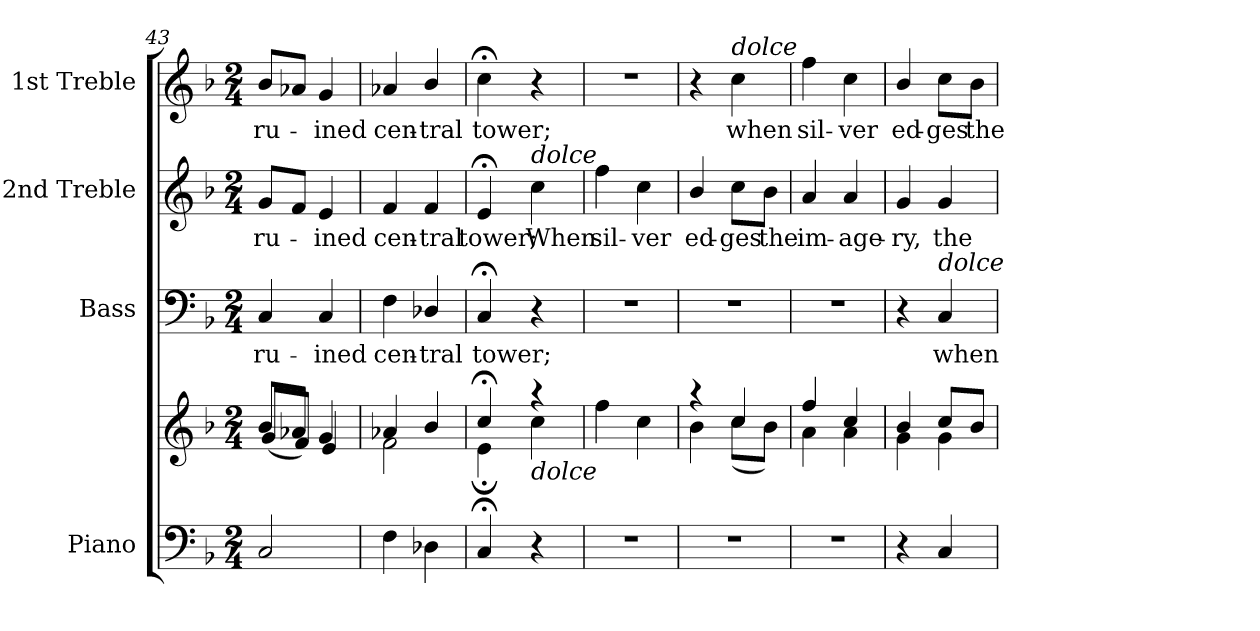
**kern	**kern	**kern	**text	**kern	**text	**kern	**text
*part4	*part4	*part3	*part3	*part2	*part2	*part1	*part1
*staff5	*staff4	*staff3	*staff3	*staff2	*staff2	*staff1	*staff1
*I"Piano	*	*I"Bass	*	*I"2nd Treble	*	*I"1st Treble	*
*clefF4	*clefG2	*clefF4	*	*clefG2	*	*clefG2	*
*k[b-]	*k[b-]	*k[b-]	*	*k[b-]	*	*k[b-]	*
*F:	*F:	*F:	*	*F:	*	*F:	*
*M2/4	*M2/4	*M2/4	*	*M2/4	*	*M2/4	*
=43	=43	=43	=43	=43	=43	=43	=43
*	*^	*	*	*	*	*	*
!	!	!	!	!LO:LY:b:color=#000000	!	!	!	!
!	!	!	!	!	!	!LO:LY:b:color=#000000	!	!
!	!	!	!	!	!	!	!	!LO:LY:b:color=#000000
2Ci/	8b-i/L	(8gi/L	4Ci/	ru-	8gi/L	ru-	8b-i/L	ru-
.	8a-Xi/J	8fi/J)	.	.	8fi/J	.	8a-Xi/J	.
!	!	!	!	!LO:LY:b:color=#000000	!	!	!	!
!	!	!	!	!	!	!LO:LY:b:color=#000000	!	!
!	!	!	!	!	!	!	!	!LO:LY:b:color=#000000
.	4gi/	4ei/	4Ci/	-ined	4ei/	-ined	4gi/	-ined
!!LO:PB:g=z
=44	=44	=44	=44	=44	=44	=44	=44	=44
!	!	!	!	!LO:LY:b:color=#000000	!	!	!	!
!	!	!	!	!	!	!LO:LY:b:color=#000000	!	!
!	!	!	!	!	!	!	!	!LO:LY:b:color=#000000
4Fi\	4a-Xi/	2fi\	4Fi\	cen-	4fi/	cen-	4a-Xi/	cen-
!	!	!	!	!LO:LY:b:color=#000000	!	!	!	!
!	!	!	!	!	!	!LO:LY:b:color=#000000	!	!
!	!	!	!	!	!	!	!	!LO:LY:b:color=#000000
4D-Xi\	4b-i/	.	4D-Xi/	-tral	4fi/	-tral	4b-i/	-tral
=45	=45	=45	=45	=45	=45	=45	=45	=45
!	!	!	!	!LO:LY:b:color=#000000	!	!	!	!
!	!	!	!	!	!	!LO:LY:b:color=#000000	!	!
!	!	!	!	!	!	!	!	!LO:LY:b:color=#000000
4C;i/	4cc;i/	4e;i\	4C;i/	tower;	4e;i/	tower;	4cc;i\	tower;
!	!	!	!	!	!LO:TX:a:i:t=dolce	!	!	!
!	!LO:TX:b:i:t=dolce	!	!	!	!	!	!	!
!	!	!	!	!	!	!LO:LY:b:color=#000000	!	!
4r	4r	4cci\	4r	.	4cci\	When	4r	.
=46	=46	=46	=46	=46	=46	=46	=46	=46
!LO:N:vis=1	!LO:N:vis=1	!	!LO:N:vis=1	!	!	!	!	!
!	!	!	!	!	!	!LO:LY:b:color=#000000	!LO:N:vis=1	!
2r	2ryy	4ffi\	2r	.	4ffi\	sil-	2r	.
!	!	!	!	!	!	!LO:LY:b:color=#000000	!	!
.	.	4cci\	.	.	4cci\	-ver	.	.
=47	=47	=47	=47	=47	=47	=47	=47	=47
!LO:N:vis=1	!	!	!LO:N:vis=1	!	!	!	!	!
!	!	!	!	!	!	!LO:LY:b:color=#000000	!	!
2r	4r	4b-i\	2r	.	4b-i/	ed-	4r	.
!	!	!	!	!	!	!LO:LY:b:color=#000000	!	!
!	!	!	!	!	!	!	!LO:TX:a:i:t=dolce	!
!	!	!	!	!	!	!	!	!LO:LY:b:color=#000000
.	4cci/	(8cci\L	.	.	8cci\L	-ges	4cci\	when
!	!	!	!	!	!	!LO:LY:b:color=#000000	!	!
.	.	8b-i\J)	.	.	8b-i\J	the	.	.
=48	=48	=48	=48	=48	=48	=48	=48	=48
!LO:N:vis=1	!	!	!LO:N:vis=1	!	!	!	!	!
!	!	!	!	!	!	!LO:LY:b:color=#000000	!	!
!	!	!	!	!	!	!	!	!LO:LY:b:color=#000000
2r	4ffi/	4ai\	2r	.	4ai/	im-	4ffi\	sil-
!	!	!	!	!	!	!LO:LY:b:color=#000000	!	!
!	!	!	!	!	!	!	!	!LO:LY:b:color=#000000
.	4cci/	4ai\	.	.	4ai/	-age-	4cci\	-ver
=49	=49	=49	=49	=49	=49	=49	=49	=49
!	!	!	!	!	!	!LO:LY:b:color=#000000	!	!
!	!	!	!	!	!	!	!	!LO:LY:b:color=#000000
4r	4b-i/	4gi\	4r	.	4gi/	-ry,	4b-i/	ed-
!	!	!	!	!LO:LY:b:color=#000000	!	!	!	!
!	!	!	!	!	!	!LO:LY:b:color=#000000	!	!
!	!	!	!LO:TX:a:i:t=dolce	!	!	!	!	!
!	!	!	!	!	!	!	!	!LO:LY:b:color=#000000
4Ci/	8cci/L	4gi\	4Ci/	when	4gi/	the	8cci\L	-ges
!	!	!	!	!	!	!	!	!LO:LY:b:color=#000000
.	8b-i/J	.	.	.	.	.	8b-i\J	the
*	*v	*v	*	*	*	*	*	*
=	=	=	=	=	=	=	=
*-	*-	*-	*-	*-	*-	*-	*-
